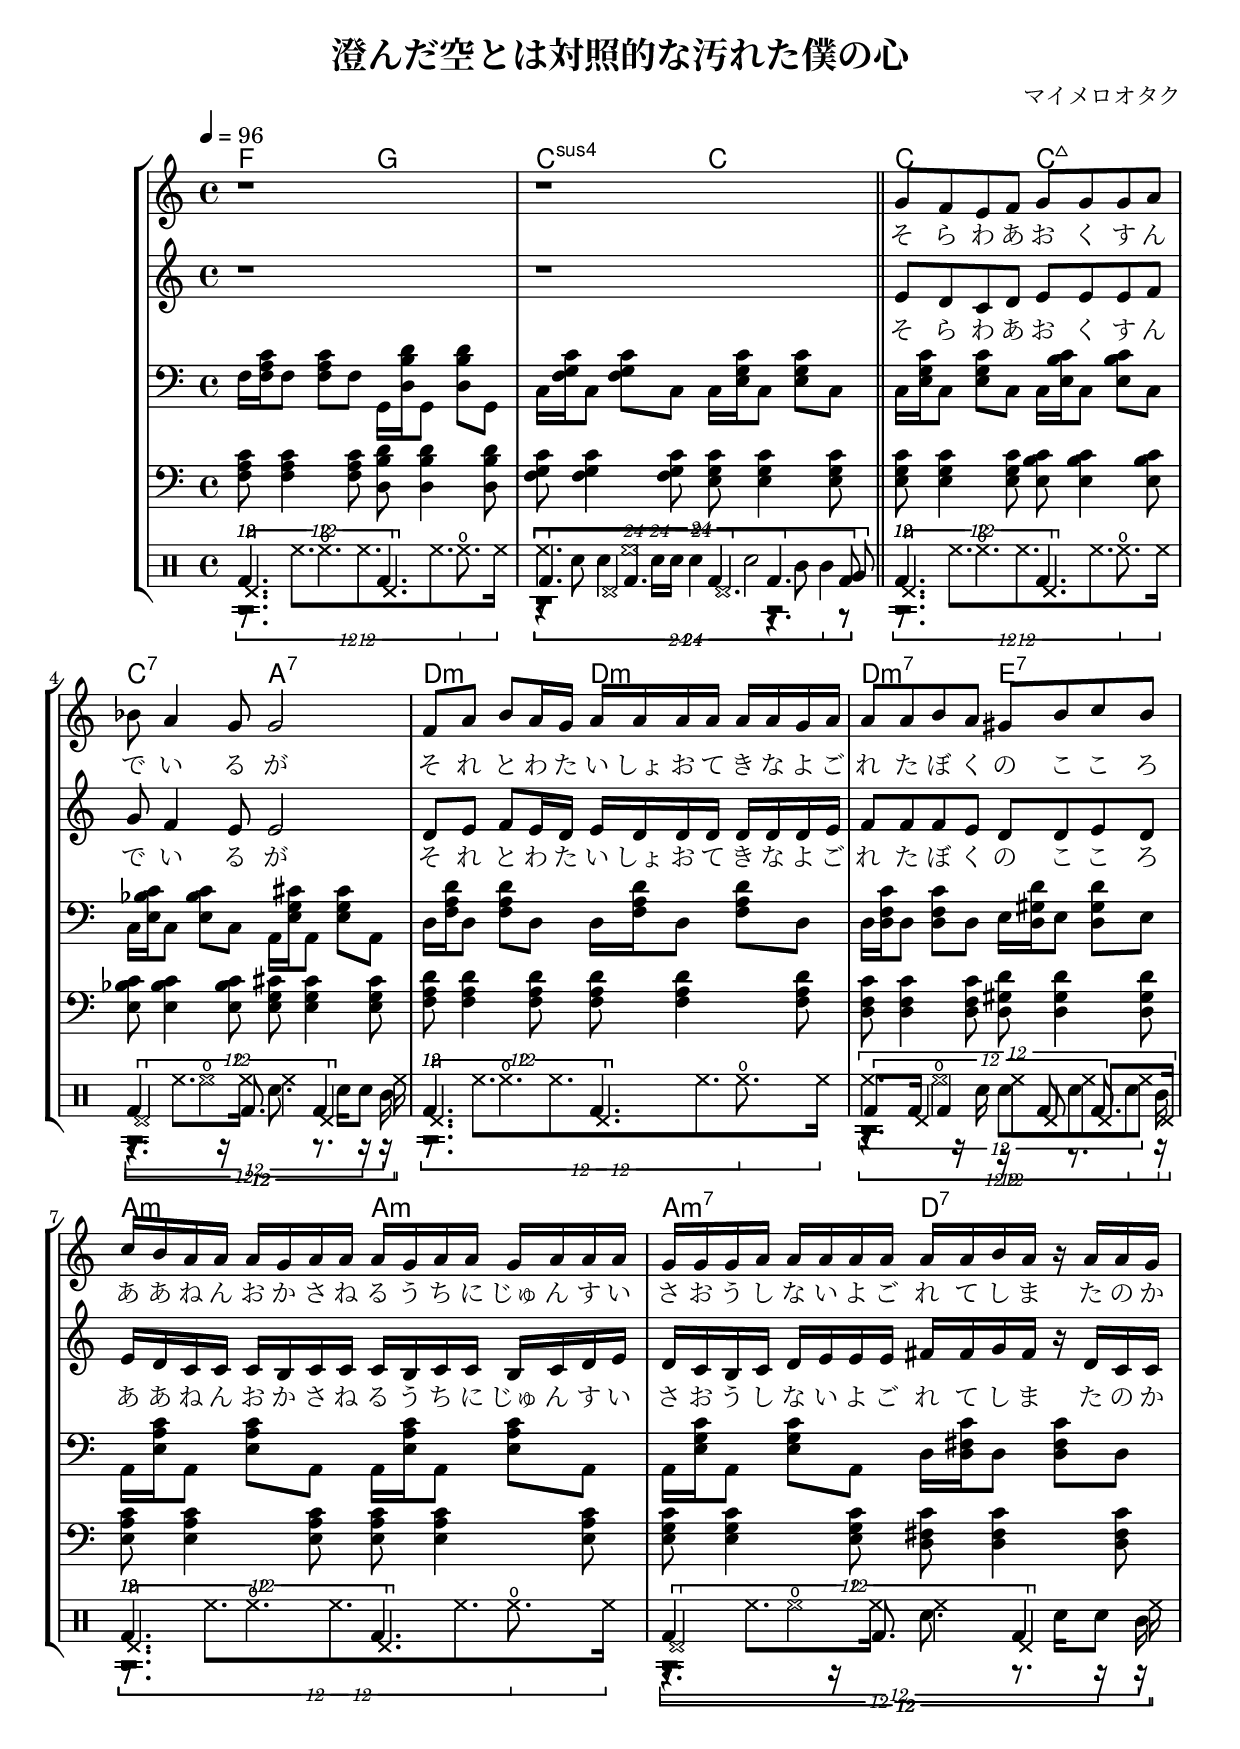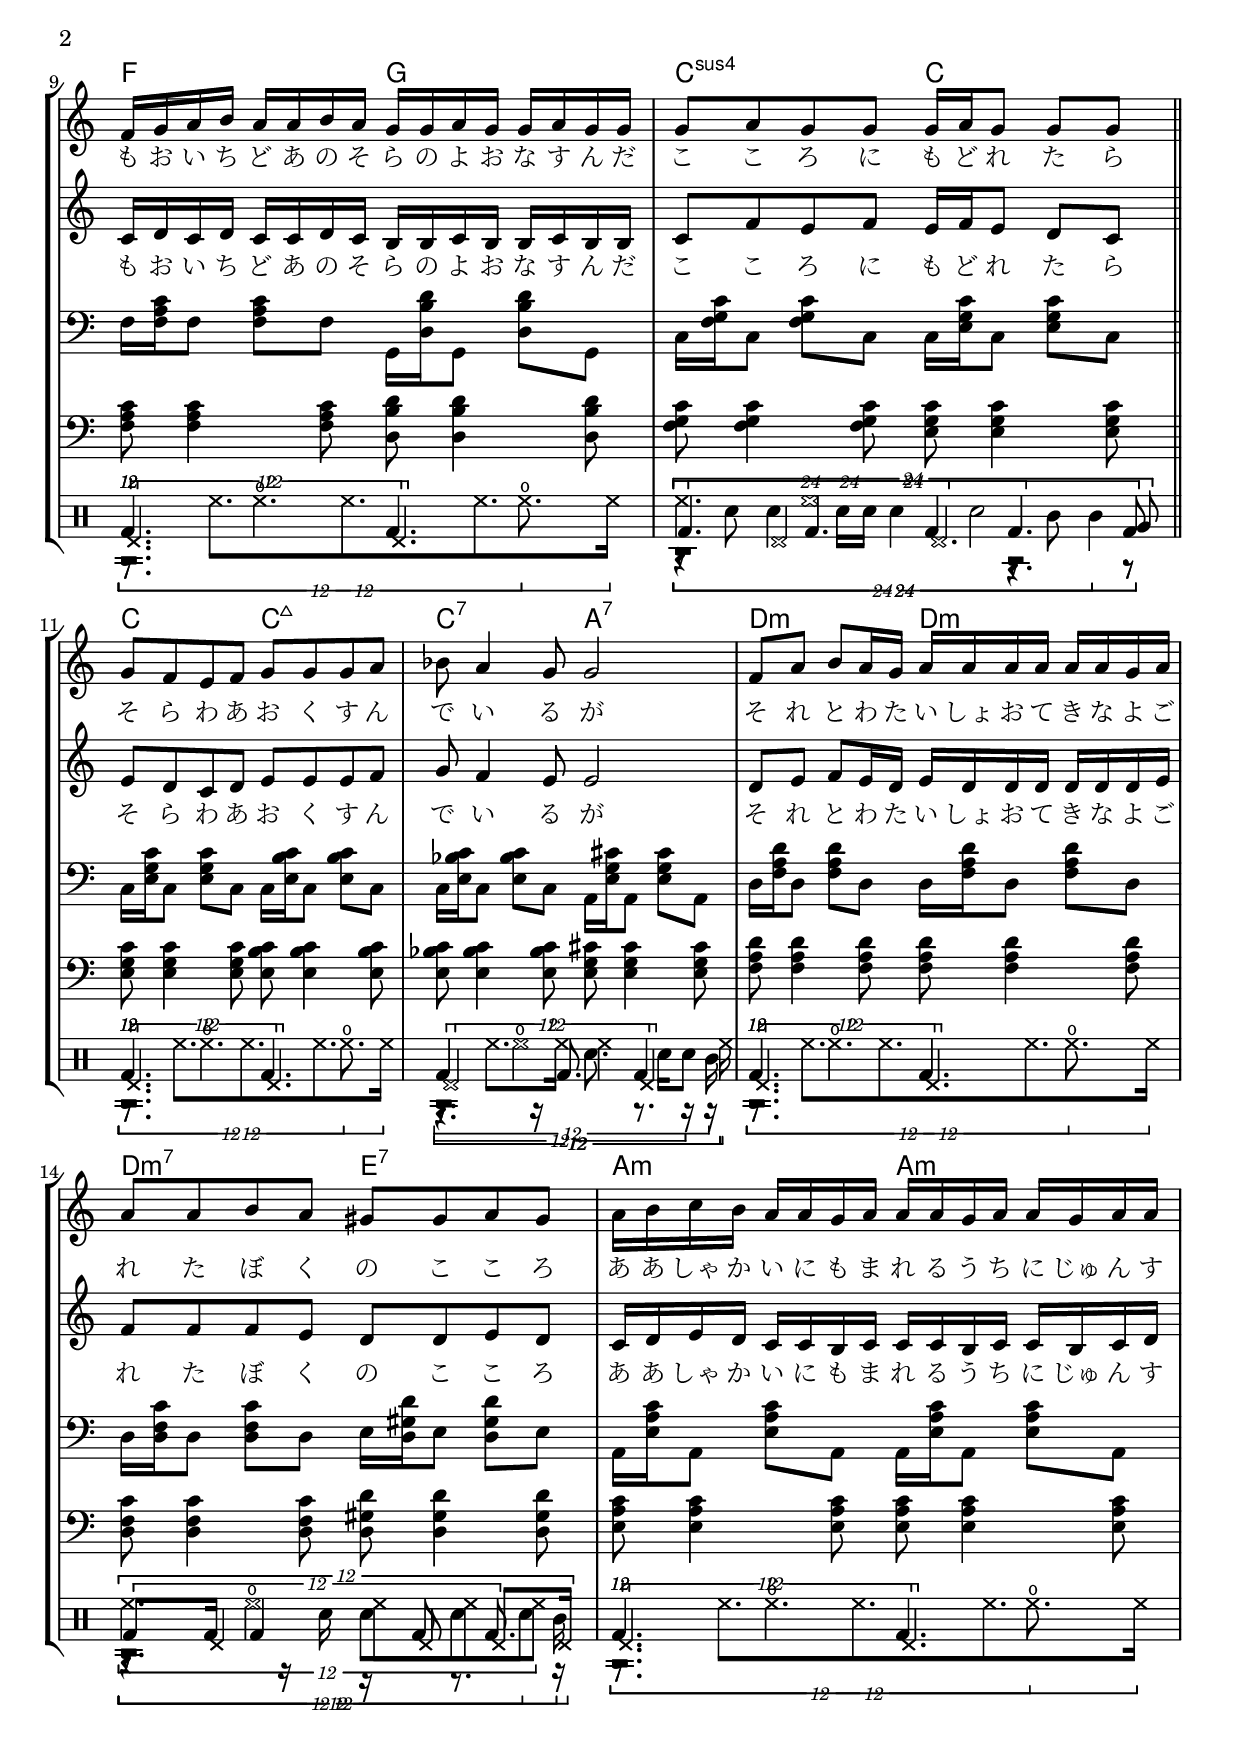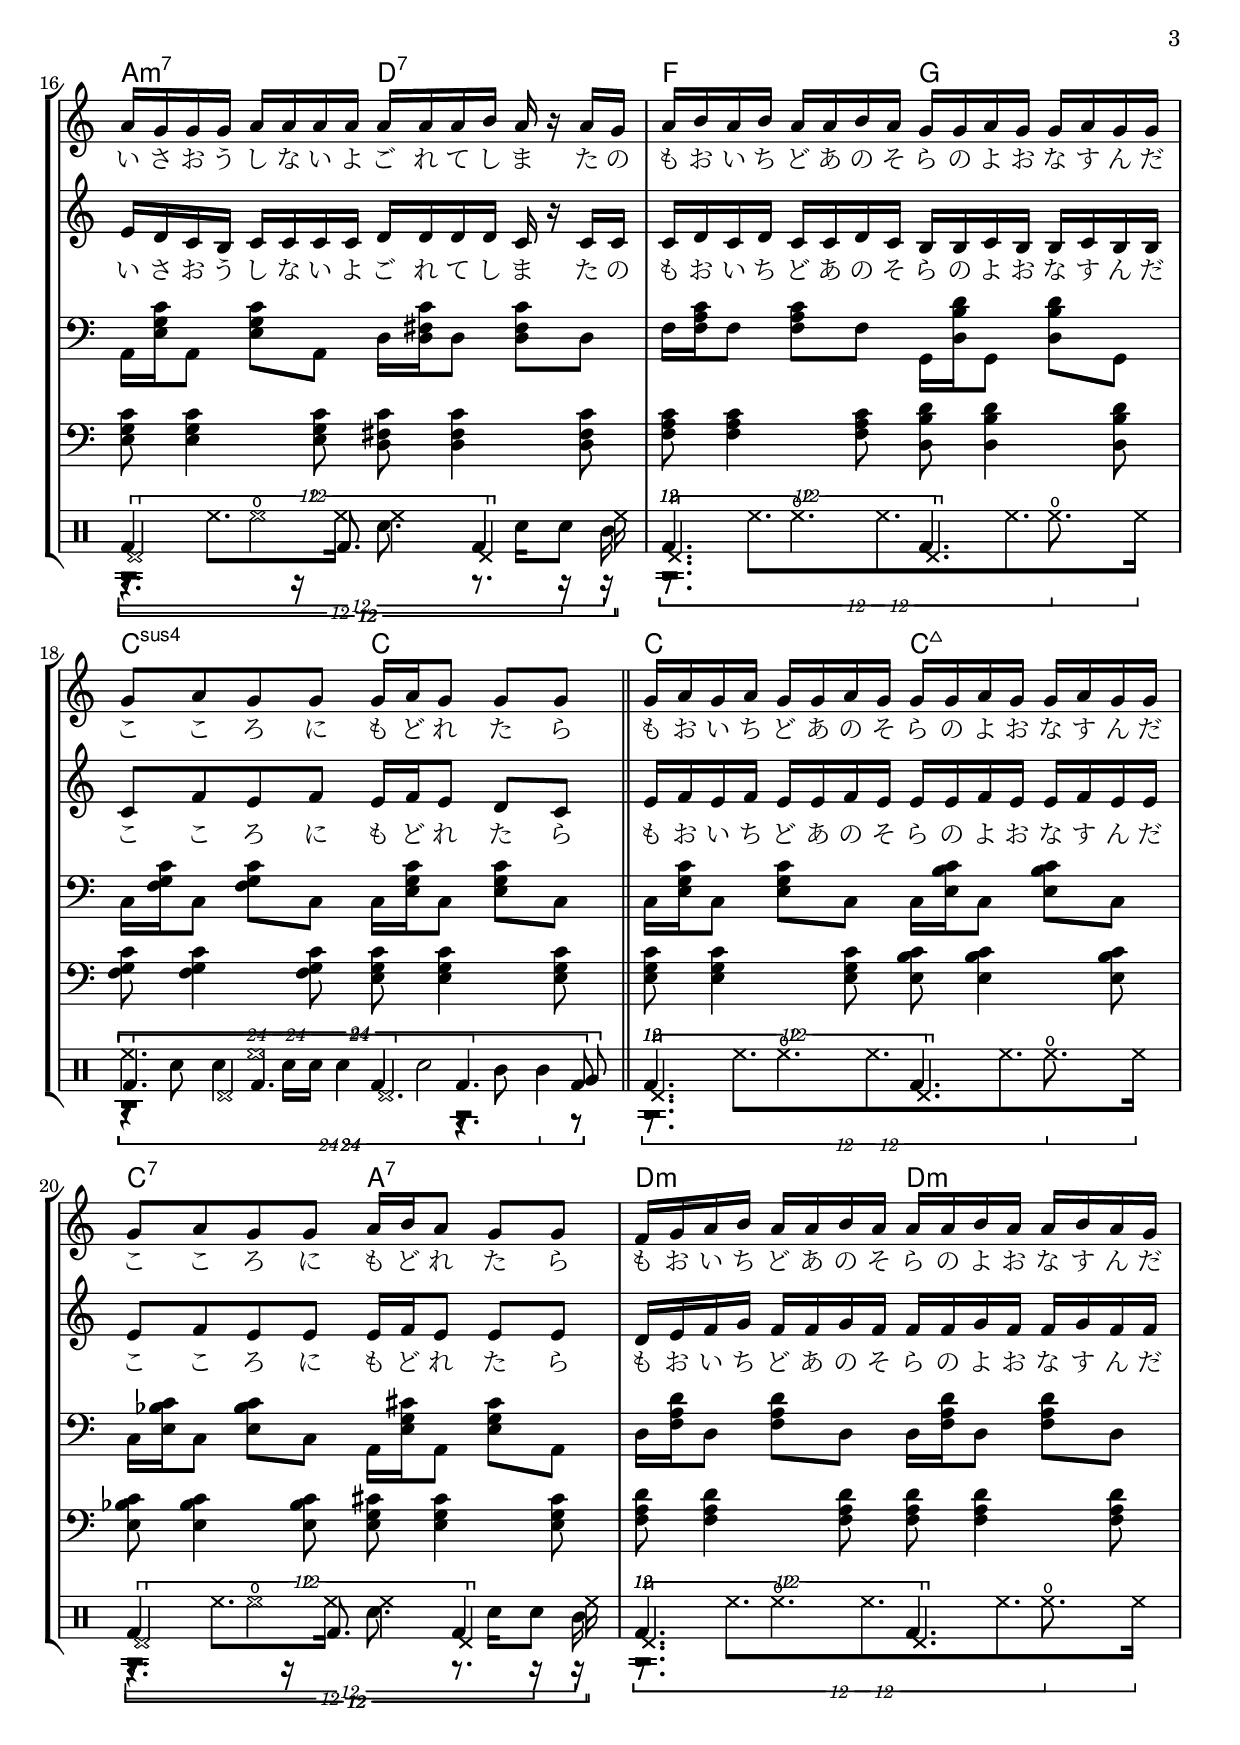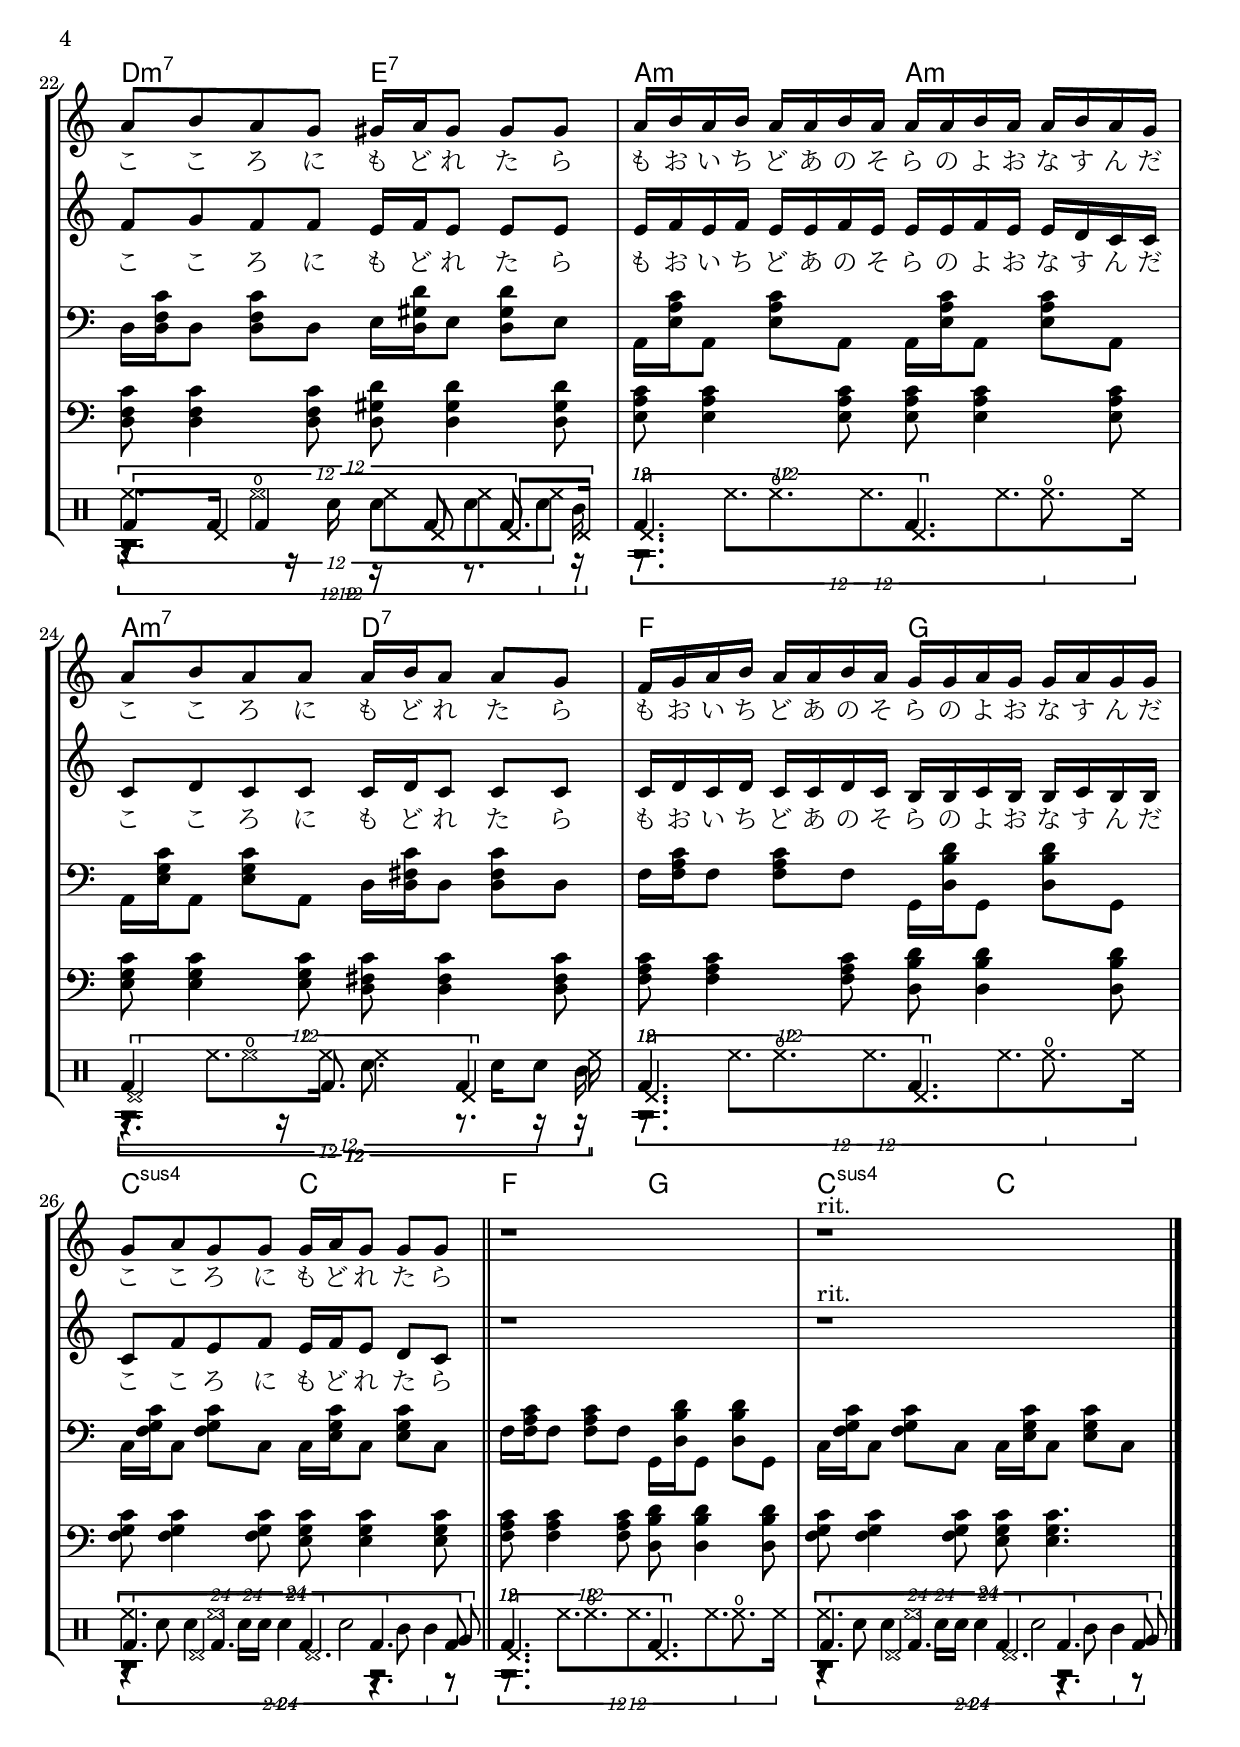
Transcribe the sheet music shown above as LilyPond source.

\version "2.12.1"

\header {
	title = \markup {澄んだ空とは対照的な汚れた僕の心}
	composer = \markup \center-column {マイメロオタク}
}

harmony = \chordmode {
	f2 g c:sus4 c 

	c c:maj7 c:7 a:7 d:m d:m d:min7 e:7 a:m a:m a:min7 d:7 f g c:sus4 c 

	c c:maj7 c:7 a:7 d:m d:m d:min7 e:7 a:m a:m a:min7 d:7 f g c:sus4 c 

	c c:maj7 c:7 a:7 d:m d:m d:min7 e:7 a:m a:m a:min7 d:7 f g c:sus4 c 

	f g c:sus4 c 
}

melody = {
	\key c \major
	\tempo 4 = 96
	r1 | r1   
	\set Staff.midiInstrument = #"mmi0.42"
	g'8  f'8  e'8  f'8  g'8  g'8  g'8  a'8 
	bes'8  a'4  g'8  g'2 
	f'8  a'8  b'8  a'16  g'16  a'16  a'16  a'16  a'16  a'16  a'16  g'16  a'16 
	a'8  a'8  b'8  a'8  gis'8  b'8  c''8  b'8 
	c''16  b'16  a'16  a'16  a'16  g'16  a'16  a'16  a'16  g'16  a'16  a'16  g'16  a'16  a'16  a'16 
	g'16  g'16  g'16  a'16  a'16  a'16  a'16  a'16  a'16  a'16  b'16  a'16  r16  a'16  a'16  g'16 
	f'16  g'16  a'16  b'16  a'16  a'16  b'16  a'16  g'16  g'16  a'16  g'16  g'16  a'16  g'16  g'16 
	g'8  a'8  g'8  g'8  g'16  a'16  g'8  g'8  g'8
	\set Staff.midiInstrument = #"mmi0.42"
	g'8  f'8  e'8  f'8  g'8  g'8  g'8  a'8 
	bes'8  a'4  g'8  g'2 
	f'8  a'8  b'8  a'16  g'16  a'16  a'16  a'16  a'16  a'16  a'16  g'16  a'16 
	a'8  a'8  b'8  a'8  gis'8  gis'8  a'8  gis'8 
	a'16  b'16  c''16  b'16  a'16  a'16  g'16  a'16  a'16  a'16  g'16  a'16  a'16  g'16  a'16  a'16 
	a'16  g'16  g'16  g'16  a'16  a'16  a'16  a'16  a'16  a'16  a'16  b'16  a'16  r16  a'16  g'16 
	a'16  b'16  a'16  b'16  a'16  a'16  b'16  a'16  g'16  g'16  a'16  g'16  g'16  a'16  g'16  g'16 
	g'8  a'8  g'8  g'8  g'16  a'16  g'8  g'8  g'8
	\set Staff.midiInstrument = #"mmi0.42"
	g'16  a'16  g'16  a'16  g'16  g'16  a'16  g'16  g'16  g'16  a'16  g'16  g'16  a'16  g'16  g'16 
	g'8  a'8  g'8  g'8  a'16  b'16  a'8  g'8  g'8 
	f'16  g'16  a'16  b'16  a'16  a'16  b'16  a'16  a'16  a'16  b'16  a'16  a'16  b'16  a'16  g'16 
	a'8  b'8  a'8  g'8  gis'16  a'16  gis'8  gis'8  gis'8 
	a'16  b'16  a'16  b'16  a'16  a'16  b'16  a'16  a'16  a'16  b'16  a'16  a'16  b'16  a'16  g'16 
	a'8  b'8  a'8  a'8  a'16  b'16  a'8  a'8  g'8 
	f'16  g'16  a'16  b'16  a'16  a'16  b'16  a'16  g'16  g'16  a'16  g'16  g'16  a'16  g'16  g'16 
	g'8  a'8  g'8  g'8  g'16  a'16  g'8  g'8  g'8
	r1 | r1^"rit." \bar "|."
}

words = \lyricmode {
	
	そ  ら  わ  あ  お  く  す  ん  で  い  る  が  そ  れ  と  わ  た  い  しょ  お  て  き  な  よ  ご  れ  た  ぼ  く  の  こ  こ  ろ  あ  あ  ね  ん  お  か  さ  ね  る  う  ち  に  じゅ  ん  す  い  さ  お  う  し  な  い  よ  ご  れ  て  し  ま  た  の  か  も  お  い  ち  ど  あ  の  そ  ら  の  よ  お  な  す  ん  だ  こ  こ  ろ  に  も  ど  れ  た  ら  
	そ  ら  わ  あ  お  く  す  ん  で  い  る  が  そ  れ  と  わ  た  い  しょ  お  て  き  な  よ  ご  れ  た  ぼ  く  の  こ  こ  ろ  あ  あ  しゃ  か  い  に  も  ま  れ  る  う  ち  に  じゅ  ん  す  い  さ  お  う  し  な  い  よ  ご  れ  て  し  ま  た  の  も  お  い  ち  ど  あ  の  そ  ら  の  よ  お  な  す  ん  だ  こ  こ  ろ  に  も  ど  れ  た  ら  
	も  お  い  ち  ど  あ  の  そ  ら  の  よ  お  な  す  ん  だ  こ  こ  ろ  に  も  ど  れ  た  ら  も  お  い  ち  ど  あ  の  そ  ら  の  よ  お  な  す  ん  だ  こ  こ  ろ  に  も  ど  れ  た  ら  も  お  い  ち  ど  あ  の  そ  ら  の  よ  お  な  す  ん  だ  こ  こ  ろ  に  も  ど  れ  た  ら  も  お  い  ち  ど  あ  の  そ  ら  の  よ  お  な  す  ん  だ  こ  こ  ろ  に  も  ど  れ  た  ら  
	
}

secondmelody = {
	\key c \major
	\tempo 4 = 96
	r1 | r1   
	\set Staff.midiInstrument = #"mmi0.42"
	e'8  d'8  c'8  d'8  e'8  e'8  e'8  f'8 
	g'8  f'4  e'8  e'2 
	d'8  e'8  f'8  e'16  d'16  e'16  d'16  d'16  d'16  d'16  d'16  d'16  e'16 
	f'8  f'8  f'8  e'8  d'8  d'8  e'8  d'8 
	e'16  d'16  c'16  c'16  c'16  b16  c'16  c'16  c'16  b16  c'16  c'16  b16  c'16  d'16  e'16 
	d'16  c'16  b16  c'16  d'16  e'16  e'16  e'16  fis'16  fis'16  g'16  fis'16  r16  d'16  c'16  c'16 
	c'16  d'16  c'16  d'16  c'16  c'16  d'16  c'16  b16  b16  c'16  b16  b16  c'16  b16  b16 
	c'8  f'8  e'8  f'8  e'16  f'16  e'8  d'8  c'8
	\set Staff.midiInstrument = #"mmi0.42"
	e'8  d'8  c'8  d'8  e'8  e'8  e'8  f'8 
	g'8  f'4  e'8  e'2 
	d'8  e'8  f'8  e'16  d'16  e'16  d'16  d'16  d'16  d'16  d'16  d'16  e'16 
	f'8  f'8  f'8  e'8  d'8  d'8  e'8  d'8 
	c'16  d'16  e'16  d'16  c'16  c'16  b16  c'16  c'16  c'16  b16  c'16  c'16  b16  c'16  d'16 
	e'16  d'16  c'16  b16  c'16  c'16  c'16  c'16  d'16  d'16  d'16  d'16  c'16  r16  c'16  c'16 
	c'16  d'16  c'16  d'16  c'16  c'16  d'16  c'16  b16  b16  c'16  b16  b16  c'16  b16  b16 
	c'8  f'8  e'8  f'8  e'16  f'16  e'8  d'8  c'8
	\set Staff.midiInstrument = #"mmi0.42"
	e'16  f'16  e'16  f'16  e'16  e'16  f'16  e'16  e'16  e'16  f'16  e'16  e'16  f'16  e'16  e'16 
	e'8  f'8  e'8  e'8  e'16  f'16  e'8  e'8  e'8 
	d'16  e'16  f'16  g'16  f'16  f'16  g'16  f'16  f'16  f'16  g'16  f'16  f'16  g'16  f'16  f'16 
	f'8  g'8  f'8  f'8  e'16  f'16  e'8  e'8  e'8 
	e'16  f'16  e'16  f'16  e'16  e'16  f'16  e'16  e'16  e'16  f'16  e'16  e'16  d'16  c'16  c'16 
	c'8  d'8  c'8  c'8  c'16  d'16  c'8  c'8  c'8 
	c'16  d'16  c'16  d'16  c'16  c'16  d'16  c'16  b16  b16  c'16  b16  b16  c'16  b16  b16 
	c'8  f'8  e'8  f'8  e'16  f'16  e'8  d'8  c'8
	r1 | r1^"rit." \bar "|."
}

secondwords = \lyricmode {
	
	そ  ら  わ  あ  お  く  す  ん  で  い  る  が  そ  れ  と  わ  た  い  しょ  お  て  き  な  よ  ご  れ  た  ぼ  く  の  こ  こ  ろ  あ  あ  ね  ん  お  か  さ  ね  る  う  ち  に  じゅ  ん  す  い  さ  お  う  し  な  い  よ  ご  れ  て  し  ま  た  の  か  も  お  い  ち  ど  あ  の  そ  ら  の  よ  お  な  す  ん  だ  こ  こ  ろ  に  も  ど  れ  た  ら  
	そ  ら  わ  あ  お  く  す  ん  で  い  る  が  そ  れ  と  わ  た  い  しょ  お  て  き  な  よ  ご  れ  た  ぼ  く  の  こ  こ  ろ  あ  あ  しゃ  か  い  に  も  ま  れ  る  う  ち  に  じゅ  ん  す  い  さ  お  う  し  な  い  よ  ご  れ  て  し  ま  た  の  も  お  い  ち  ど  あ  の  そ  ら  の  よ  お  な  す  ん  だ  こ  こ  ろ  に  も  ど  れ  た  ら  
	も  お  い  ち  ど  あ  の  そ  ら  の  よ  お  な  す  ん  だ  こ  こ  ろ  に  も  ど  れ  た  ら  も  お  い  ち  ど  あ  の  そ  ら  の  よ  お  な  す  ん  だ  こ  こ  ろ  に  も  ど  れ  た  ら  も  お  い  ち  ど  あ  の  そ  ら  の  よ  お  な  す  ん  だ  こ  こ  ろ  に  も  ど  れ  た  ら  も  お  い  ち  ど  あ  の  そ  ら  の  よ  お  な  す  ん  だ  こ  こ  ろ  に  も  ど  れ  た  ら  
	
}

tempochange = {
	\tempo 4 = 96
	r1 | r1 \bar "||"
	\tempo 4 = 96
	r1 | r1 | r1 | r1 | r1 | r1 | r1 | r1 \bar "||"
	\tempo 4 = 96
	r1 | r1 | r1 | r1 | r1 | r1 | r1 | r1 \bar "||"
	\tempo 4 = 96
	r1 | r1 | r1 | r1 | r1 | r1 | r1 | r1 \bar "||"
	\tempo 4 = 96
	r1 | \tempo 4 = 72 r2 \tempo 4 = 64 r2 \bar "|."
}

mainacc = {
	\clef bass
	\set Staff.midiInstrument = #"Guitar harmonics"
	\key c \major
	\tempo 4 = 96
	f16 <f a c'>16 f8 <f a c'>8 f8
	g,16 <d b d'>16 g,8 <d b d'>8 g,8
	c16 <f g c'>16 c8 <f g c'>8 c8
	c16 <e g c'>16 c8 <e g c'>8 c8
	\bar "||"

	\set Staff.midiInstrument = #"Guitar harmonics"
	c16 <e g c'>16 c8 <e g c'>8 c8
	c16 <e b c'>16 c8 <e b c'>8 c8
	c16 <e bes c'>16 c8 <e bes c'>8 c8
	a,16 <e g cis'>16 a,8 <e g cis'>8 a,8
	d16 <f a d'>16 d8 <f a d'>8 d8
	d16 <f a d'>16 d8 <f a d'>8 d8
	d16 <d f c'>16 d8 <d f c'>8 d8
	e16 <d gis d'>16 e8 <d gis d'>8 e8
	a,16 <e a c'>16 a,8 <e a c'>8 a,8
	a,16 <e a c'>16 a,8 <e a c'>8 a,8
	a,16 <e g c'>16 a,8 <e g c'>8 a,8
	d16 <d fis c'>16 d8 <d fis c'>8 d8
	f16 <f a c'>16 f8 <f a c'>8 f8
	g,16 <d b d'>16 g,8 <d b d'>8 g,8
	c16 <f g c'>16 c8 <f g c'>8 c8
	c16 <e g c'>16 c8 <e g c'>8 c8
	\bar "||"

	\set Staff.midiInstrument = #"Guitar harmonics"
	c16 <e g c'>16 c8 <e g c'>8 c8
	c16 <e b c'>16 c8 <e b c'>8 c8
	c16 <e bes c'>16 c8 <e bes c'>8 c8
	a,16 <e g cis'>16 a,8 <e g cis'>8 a,8
	d16 <f a d'>16 d8 <f a d'>8 d8
	d16 <f a d'>16 d8 <f a d'>8 d8
	d16 <d f c'>16 d8 <d f c'>8 d8
	e16 <d gis d'>16 e8 <d gis d'>8 e8
	a,16 <e a c'>16 a,8 <e a c'>8 a,8
	a,16 <e a c'>16 a,8 <e a c'>8 a,8
	a,16 <e g c'>16 a,8 <e g c'>8 a,8
	d16 <d fis c'>16 d8 <d fis c'>8 d8
	f16 <f a c'>16 f8 <f a c'>8 f8
	g,16 <d b d'>16 g,8 <d b d'>8 g,8
	c16 <f g c'>16 c8 <f g c'>8 c8
	c16 <e g c'>16 c8 <e g c'>8 c8
	\bar "||"

	\set Staff.midiInstrument = #"Guitar harmonics"
	c16 <e g c'>16 c8 <e g c'>8 c8
	c16 <e b c'>16 c8 <e b c'>8 c8
	c16 <e bes c'>16 c8 <e bes c'>8 c8
	a,16 <e g cis'>16 a,8 <e g cis'>8 a,8
	d16 <f a d'>16 d8 <f a d'>8 d8
	d16 <f a d'>16 d8 <f a d'>8 d8
	d16 <d f c'>16 d8 <d f c'>8 d8
	e16 <d gis d'>16 e8 <d gis d'>8 e8
	a,16 <e a c'>16 a,8 <e a c'>8 a,8
	a,16 <e a c'>16 a,8 <e a c'>8 a,8
	a,16 <e g c'>16 a,8 <e g c'>8 a,8
	d16 <d fis c'>16 d8 <d fis c'>8 d8
	f16 <f a c'>16 f8 <f a c'>8 f8
	g,16 <d b d'>16 g,8 <d b d'>8 g,8
	c16 <f g c'>16 c8 <f g c'>8 c8
	c16 <e g c'>16 c8 <e g c'>8 c8
	\bar "||"

	\set Staff.midiInstrument = #"Guitar harmonics"
	f16 <f a c'>16 f8 <f a c'>8 f8
	g,16 <d b d'>16 g,8 <d b d'>8 g,8
	c16 <f g c'>16 c8 <f g c'>8 c8
	c16 <e g c'>16 c8 <e g c'>8 c8
	\bar "|."
}

subacc = {
	\clef bass
	\set Staff.midiInstrument = #"Pad 4 (choir)"
	\key c \major
	\tempo 4 = 96
	<f a c'>8 <f a c'>4 <f a c'>8
	<d b d'>8 <d b d'>4 <d b d'>8
	<f g c'>8 <f g c'>4 <f g c'>8
	<e g c'>8 <e g c'>4 <e g c'>8
	\bar "||"

	\set Staff.midiInstrument = #"Pad 4 (choir)"
	<e g c'>8 <e g c'>4 <e g c'>8
	<e b c'>8 <e b c'>4 <e b c'>8
	<e bes c'>8 <e bes c'>4 <e bes c'>8
	<e g cis'>8 <e g cis'>4 <e g cis'>8
	<f a d'>8 <f a d'>4 <f a d'>8
	<f a d'>8 <f a d'>4 <f a d'>8
	<d f c'>8 <d f c'>4 <d f c'>8
	<d gis d'>8 <d gis d'>4 <d gis d'>8
	<e a c'>8 <e a c'>4 <e a c'>8
	<e a c'>8 <e a c'>4 <e a c'>8
	<e g c'>8 <e g c'>4 <e g c'>8
	<d fis c'>8 <d fis c'>4 <d fis c'>8
	<f a c'>8 <f a c'>4 <f a c'>8
	<d b d'>8 <d b d'>4 <d b d'>8
	<f g c'>8 <f g c'>4 <f g c'>8
	<e g c'>8 <e g c'>4 <e g c'>8
	\bar "||"

	\set Staff.midiInstrument = #"Pad 4 (choir)"
	<e g c'>8 <e g c'>4 <e g c'>8
	<e b c'>8 <e b c'>4 <e b c'>8
	<e bes c'>8 <e bes c'>4 <e bes c'>8
	<e g cis'>8 <e g cis'>4 <e g cis'>8
	<f a d'>8 <f a d'>4 <f a d'>8
	<f a d'>8 <f a d'>4 <f a d'>8
	<d f c'>8 <d f c'>4 <d f c'>8
	<d gis d'>8 <d gis d'>4 <d gis d'>8
	<e a c'>8 <e a c'>4 <e a c'>8
	<e a c'>8 <e a c'>4 <e a c'>8
	<e g c'>8 <e g c'>4 <e g c'>8
	<d fis c'>8 <d fis c'>4 <d fis c'>8
	<f a c'>8 <f a c'>4 <f a c'>8
	<d b d'>8 <d b d'>4 <d b d'>8
	<f g c'>8 <f g c'>4 <f g c'>8
	<e g c'>8 <e g c'>4 <e g c'>8
	\bar "||"

	\set Staff.midiInstrument = #"Pad 4 (choir)"
	<e g c'>8 <e g c'>4 <e g c'>8
	<e b c'>8 <e b c'>4 <e b c'>8
	<e bes c'>8 <e bes c'>4 <e bes c'>8
	<e g cis'>8 <e g cis'>4 <e g cis'>8
	<f a d'>8 <f a d'>4 <f a d'>8
	<f a d'>8 <f a d'>4 <f a d'>8
	<d f c'>8 <d f c'>4 <d f c'>8
	<d gis d'>8 <d gis d'>4 <d gis d'>8
	<e a c'>8 <e a c'>4 <e a c'>8
	<e a c'>8 <e a c'>4 <e a c'>8
	<e g c'>8 <e g c'>4 <e g c'>8
	<d fis c'>8 <d fis c'>4 <d fis c'>8
	<f a c'>8 <f a c'>4 <f a c'>8
	<d b d'>8 <d b d'>4 <d b d'>8
	<f g c'>8 <f g c'>4 <f g c'>8
	<e g c'>8 <e g c'>4 <e g c'>8
	\bar "||"

	\set Staff.midiInstrument = #"Pad 4 (choir)"
	<f a c'>8 <f a c'>4 <f a c'>8
	<d b d'>8 <d b d'>4 <d b d'>8
	<f g c'>8 <f g c'>4 <f g c'>8
	<e g c'>8 <e g c'>4.
	\bar "|."
}

percA = {
	\drummode {
	\times 16/12{ r8 hh8. hh8. hh8. hh16 } |\times 16/24{ hh4. hh1 r8 } \bar "||"
	\times 16/12{ r8 hh8. hh8. hh8. hh16 } |\times 16/12{ r8 hh8. hh16 hh4 r16 hh16 } |\times 16/12{ r8 hh8. hh8. hh8. hh16 } |\times 16/12{ hh4. hh8 hh8 hh8 } |\times 16/12{ r8 hh8. hh8. hh8. hh16 } |\times 16/12{ r8 hh8. hh16 hh4 r16 hh16 } |\times 16/12{ r8 hh8. hh8. hh8. hh16 } |\times 16/24{ hh4. hh1 r8 } \bar "||"
	\times 16/12{ r8 hh8. hh8. hh8. hh16 } |\times 16/12{ r8 hh8. hh16 hh4 r16 hh16 } |\times 16/12{ r8 hh8. hh8. hh8. hh16 } |\times 16/12{ hh4. hh8 hh8 hh8 } |\times 16/12{ r8 hh8. hh8. hh8. hh16 } |\times 16/12{ r8 hh8. hh16 hh4 r16 hh16 } |\times 16/12{ r8 hh8. hh8. hh8. hh16 } |\times 16/24{ hh4. hh1 r8 } \bar "||"
	\times 16/12{ r8 hh8. hh8. hh8. hh16 } |\times 16/12{ r8 hh8. hh16 hh4 r16 hh16 } |\times 16/12{ r8 hh8. hh8. hh8. hh16 } |\times 16/12{ hh4. hh8 hh8 hh8 } |\times 16/12{ r8 hh8. hh8. hh8. hh16 } |\times 16/12{ r8 hh8. hh16 hh4 r16 hh16 } |\times 16/12{ r8 hh8. hh8. hh8. hh16 } |\times 16/24{ hh4. hh1 r8 } \bar "||"
	\times 16/12{ r8 hh8. hh8. hh8. hh16 } |\times 16/24{ hh4. hh1 r8 } \bar "|."
	}
}

percB = {
	\drummode {
	\times 16/12{ r2. } |\times 16/24{ r8 sn8 sn4 sn16 sn16 sn4 sn2 r8 } \bar "||"
	\times 16/12{ r2. } |\times 16/12{ r4. sn8. sn16 sn8 } |\times 16/12{ r2. } |\times 16/12{ r4 r16 sn16 sn8 sn8 sn8 } |\times 16/12{ r2. } |\times 16/12{ r4. sn8. sn16 sn8 } |\times 16/12{ r2. } |\times 16/24{ r8 sn8 sn4 sn16 sn16 sn4 sn2 r8 } \bar "||"
	\times 16/12{ r2. } |\times 16/12{ r4. sn8. sn16 sn8 } |\times 16/12{ r2. } |\times 16/12{ r4 r16 sn16 sn8 sn8 sn8 } |\times 16/12{ r2. } |\times 16/12{ r4. sn8. sn16 sn8 } |\times 16/12{ r2. } |\times 16/24{ r8 sn8 sn4 sn16 sn16 sn4 sn2 r8 } \bar "||"
	\times 16/12{ r2. } |\times 16/12{ r4. sn8. sn16 sn8 } |\times 16/12{ r2. } |\times 16/12{ r4 r16 sn16 sn8 sn8 sn8 } |\times 16/12{ r2. } |\times 16/12{ r4. sn8. sn16 sn8 } |\times 16/12{ r2. } |\times 16/24{ r8 sn8 sn4 sn16 sn16 sn4 sn2 r8 } \bar "||"
	\times 16/12{ r2. } |\times 16/24{ r8 sn8 sn4 sn16 sn16 sn4 sn2 r8 } \bar "|."
	}
}

percC = {
	\drummode {
	\times 16/12{ bd4. bd4. } |\times 16/24{ bd4. bd4. bd4 bd4. bd8 } \bar "||"
	\times 16/12{ bd4. bd4. } |\times 16/12{ bd4 r16 bd8. bd4 } |\times 16/12{ bd4. bd4. } |\times 16/12{ bd8 bd16 bd4 bd8 bd8. } |\times 16/12{ bd4. bd4. } |\times 16/12{ bd4 r16 bd8. bd4 } |\times 16/12{ bd4. bd4. } |\times 16/24{ bd4. bd4. bd4 bd4. bd8 } \bar "||"
	\times 16/12{ bd4. bd4. } |\times 16/12{ bd4 r16 bd8. bd4 } |\times 16/12{ bd4. bd4. } |\times 16/12{ bd8 bd16 bd4 bd8 bd8. } |\times 16/12{ bd4. bd4. } |\times 16/12{ bd4 r16 bd8. bd4 } |\times 16/12{ bd4. bd4. } |\times 16/24{ bd4. bd4. bd4 bd4. bd8 } \bar "||"
	\times 16/12{ bd4. bd4. } |\times 16/12{ bd4 r16 bd8. bd4 } |\times 16/12{ bd4. bd4. } |\times 16/12{ bd8 bd16 bd4 bd8 bd8. } |\times 16/12{ bd4. bd4. } |\times 16/12{ bd4 r16 bd8. bd4 } |\times 16/12{ bd4. bd4. } |\times 16/24{ bd4. bd4. bd4 bd4. bd8 } \bar "||"
	\times 16/12{ bd4. bd4. } |\times 16/24{ bd4. bd4. bd4 bd4. bd8 } \bar "|."
	}
}

percD = {
	\drummode {
	\times 16/12{ r8. hho4. hho8. } |\times 16/24{ r1 r2 } \bar "||"
	\times 16/12{ r8. hho4. hho8. } |\times 16/12{ r8. hho2 r16 } |\times 16/12{ r8. hho4. hho8. } |\times 16/12{ r8. hho2 r16 } |\times 16/12{ r8. hho4. hho8. } |\times 16/12{ r8. hho2 r16 } |\times 16/12{ r8. hho4. hho8. } |\times 16/24{ r1 r2 } \bar "||"
	\times 16/12{ r8. hho4. hho8. } |\times 16/12{ r8. hho2 r16 } |\times 16/12{ r8. hho4. hho8. } |\times 16/12{ r8. hho2 r16 } |\times 16/12{ r8. hho4. hho8. } |\times 16/12{ r8. hho2 r16 } |\times 16/12{ r8. hho4. hho8. } |\times 16/24{ r1 r2 } \bar "||"
	\times 16/12{ r8. hho4. hho8. } |\times 16/12{ r8. hho2 r16 } |\times 16/12{ r8. hho4. hho8. } |\times 16/12{ r8. hho2 r16 } |\times 16/12{ r8. hho4. hho8. } |\times 16/12{ r8. hho2 r16 } |\times 16/12{ r8. hho4. hho8. } |\times 16/24{ r1 r2 } \bar "||"
	\times 16/12{ r8. hho4. hho8. } |\times 16/24{ r1 r2 } \bar "|."
	}
}

percE = {
	\drummode {
	\times 16/12{ hhp4. hhp4. } |\times 16/24{ r4 hhp2 hhp2. } \bar "||"
	\times 16/12{ hhp4. hhp4. } |\times 16/12{ hhp2 hhp4 } |\times 16/12{ hhp4. hhp4. } |\times 16/12{ r8 hhp4 r16 hhp8 hhp8 hhp16 } |\times 16/12{ hhp4. hhp4. } |\times 16/12{ hhp2 hhp4 } |\times 16/12{ hhp4. hhp4. } |\times 16/24{ r4 hhp2 hhp2. } \bar "||"
	\times 16/12{ hhp4. hhp4. } |\times 16/12{ hhp2 hhp4 } |\times 16/12{ hhp4. hhp4. } |\times 16/12{ r8 hhp4 r16 hhp8 hhp8 hhp16 } |\times 16/12{ hhp4. hhp4. } |\times 16/12{ hhp2 hhp4 } |\times 16/12{ hhp4. hhp4. } |\times 16/24{ r4 hhp2 hhp2. } \bar "||"
	\times 16/12{ hhp4. hhp4. } |\times 16/12{ hhp2 hhp4 } |\times 16/12{ hhp4. hhp4. } |\times 16/12{ r8 hhp4 r16 hhp8 hhp8 hhp16 } |\times 16/12{ hhp4. hhp4. } |\times 16/12{ hhp2 hhp4 } |\times 16/12{ hhp4. hhp4. } |\times 16/24{ r4 hhp2 hhp2. } \bar "||"
	\times 16/12{ hhp4. hhp4. } |\times 16/24{ r4 hhp2 hhp2. } \bar "|."
	}
}

percF = {
	\drummode {
	\times 16/12{ r2. } |\times 16/24{ r1 r8 tomml8 tomml4 } \bar "||"
	\times 16/12{ r2. } |\times 16/12{ r2 r8. tomml16 } |\times 16/12{ r2. } |\times 16/12{ r2 r8. tomml16 } |\times 16/12{ r2. } |\times 16/12{ r2 r8. tomml16 } |\times 16/12{ r2. } |\times 16/24{ r1 r8 tomml8 tomml4 } \bar "||"
	\times 16/12{ r2. } |\times 16/12{ r2 r8. tomml16 } |\times 16/12{ r2. } |\times 16/12{ r2 r8. tomml16 } |\times 16/12{ r2. } |\times 16/12{ r2 r8. tomml16 } |\times 16/12{ r2. } |\times 16/24{ r1 r8 tomml8 tomml4 } \bar "||"
	\times 16/12{ r2. } |\times 16/12{ r2 r8. tomml16 } |\times 16/12{ r2. } |\times 16/12{ r2 r8. tomml16 } |\times 16/12{ r2. } |\times 16/12{ r2 r8. tomml16 } |\times 16/12{ r2. } |\times 16/24{ r1 r8 tomml8 tomml4 } \bar "||"
	\times 16/12{ r2. } |\times 16/24{ r1 r8 tomml8 tomml4 } \bar "|."
	}
}

percG = {
	\drummode {
	r1 |\times 16/24{ r1 r4. tomfh8 } \bar "||"
	r1 |r1 |r1 |r1 |r1 |r1 |r1 |\times 16/24{ r1 r4. tomfh8 } \bar "||"
	r1 |r1 |r1 |r1 |r1 |r1 |r1 |\times 16/24{ r1 r4. tomfh8 } \bar "||"
	r1 |r1 |r1 |r1 |r1 |r1 |r1 |\times 16/24{ r1 r4. tomfh8 } \bar "||"
	r1 |\times 16/24{ r1 r4. tomfh8 } \bar "|."
	}
}

\score {
	<<
		\new StaffGroup <<
			\new ChordNames {\harmony}
			\new Voice = "melody" {\melody}
			\new Lyrics \lyricsto "melody" \words
			\new Voice = "secondmelody" {\secondmelody}
			\new Lyrics \lyricsto "secondmelody" \secondwords
			\new Staff = "mainacc" {\mainacc}
			\new Staff = "subacc" {\subacc}
			\new DrumStaff <<
				\new DrumVoice {\percA}
				\new DrumVoice {\percB}
				\new DrumVoice {\percC}
				\new DrumVoice {\percD}
				\new DrumVoice {\percE}
				\new DrumVoice {\percF}
				\new DrumVoice {\percG}
			>>
		>>
	>>
	\layout { }
}
